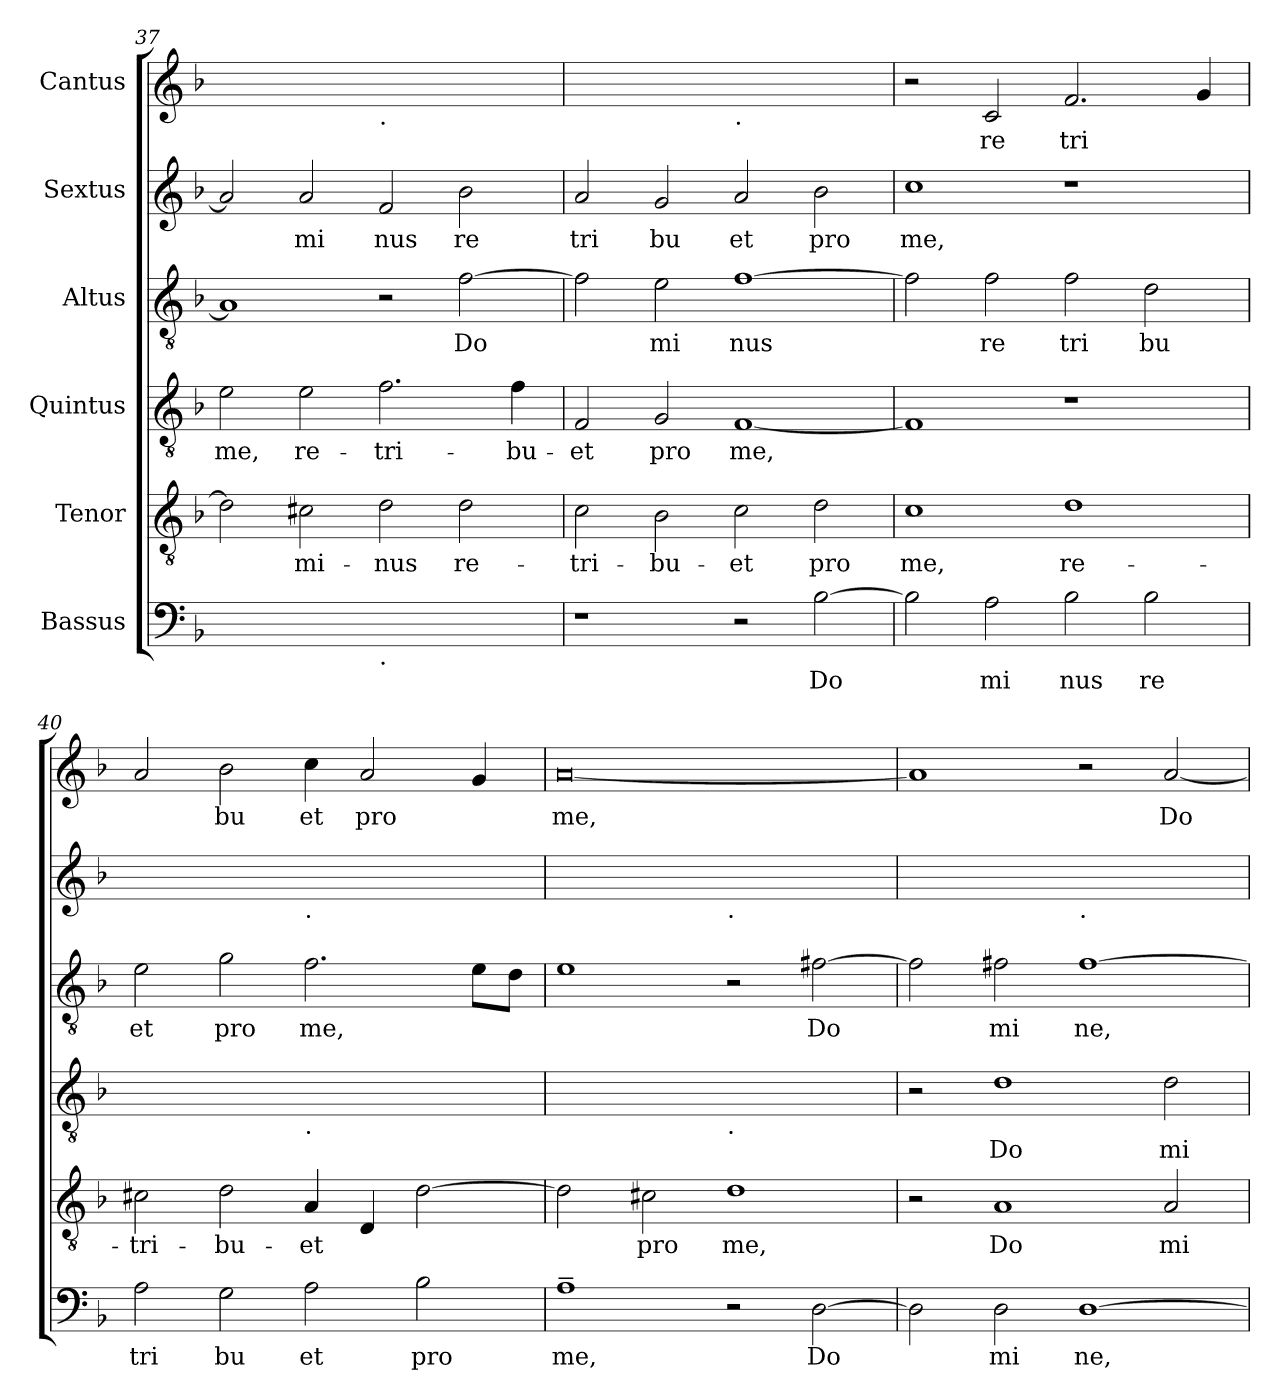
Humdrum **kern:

**kern	**text	**kern	**text	**kern	**text	**kern	**text	**kern	**text	**kern	**text
*part6	*part6	*part5	*part5	*part4	*part4	*part3	*part3	*part2	*part2	*part1	*part1
*staff6	*staff6	*staff5	*staff5	*staff4	*staff4	*staff3	*staff3	*staff2	*staff2	*staff1	*staff1
*I"Bassus	*	*I"Tenor	*	*I"Quintus	*	*I"Altus	*	*I"Sextus	*	*I"Cantus	*
*clefF4	*	*clefGv2	*	*clefGv2	*	*clefGv2	*	*clefG2	*	*clefG2	*
*k[b-]	*	*k[b-]	*	*k[b-]	*	*k[b-]	*	*k[b-]	*	*k[b-]	*
*F:	*	*F:	*	*F:	*	*F:	*	*F:	*	*F:	*
=37	=37	=37	=37	=37	=37	=37	=37	=37	=37	=37	=37
!	!	!	!	!	!LO:LY:b	!	!	!	!	!	!
1ryy	.	2d\]	.	2e\	me,	1A]	.	2a/]	.	1ryy	.
!	!	!	!LO:LY:b	!	!LO:LY:b	!	!	!	!LO:LY:b	!	!
.	.	2c#X\	-mi-	2e\	re-	.	.	2a/	mi	.	.
!	!	!	!	!	!	!	!	!	!	!LO:TX:b:t=.	!
!LO:TX:b:t=.	!	!	!	!	!	!	!	!	!	!	!
!	!	!	!LO:LY:b	!	!LO:LY:b	!	!	!	!LO:LY:b	!	!
1ryy	.	2d\	-nus	2.f\	-tri-	2r	.	2f/	nus	1ryy	.
!	!	!	!LO:LY:b	!	!	!	!LO:LY:b	!	!LO:LY:b	!	!
.	.	2d\	re-	.	.	[>2f\	Do	2b-\	re	.	.
!	!	!	!	!	!LO:LY:b	!	!	!	!	!	!
.	.	.	.	4f\	-bu-	.	.	.	.	.	.
=38	=38	=38	=38	=38	=38	=38	=38	=38	=38	=38	=38
!	!	!	!LO:LY:b	!	!LO:LY:b	!	!	!	!LO:LY:b	!	!
1r	.	2c\	-tri-	2F/	-et	2f\]	.	2a/	tri	1ryy	.
!	!	!	!LO:LY:b	!	!LO:LY:b	!	!LO:LY:b	!	!LO:LY:b	!	!
.	.	2B-\	-bu-	2G/	pro	2e\	mi	2g/	bu	.	.
!	!	!	!	!	!	!	!	!	!	!LO:TX:b:t=.	!
!	!	!	!LO:LY:b	!	!LO:LY:b	!	!LO:LY:b	!	!LO:LY:b	!	!
2r	.	2c\	-et	[<1F	me,	[>1f	nus	2a/	et	1ryy	.
!	!LO:LY:b	!	!LO:LY:b	!	!	!	!	!	!LO:LY:b	!	!
[>2B-\	Do	2d\	pro	.	.	.	.	2b-\	pro	.	.
=39	=39	=39	=39	=39	=39	=39	=39	=39	=39	=39	=39
!	!	!	!LO:LY:b	!	!	!	!	!	!LO:LY:b	!	!
2B-\]	.	1c	me,	1F]	.	2f\]	.	1cc	me,	2r	.
!	!LO:LY:b	!	!	!	!	!	!LO:LY:b	!	!	!	!LO:LY:b
2A\	mi	.	.	.	.	2f\	re	.	.	2c/	re
!	!LO:LY:b	!	!LO:LY:b	!	!	!	!LO:LY:b	!	!	!	!LO:LY:b
2B-\	nus	1d	re-	1r	.	2f\	tri	1r	.	2.f/	tri
!	!LO:LY:b	!	!	!	!	!	!LO:LY:b	!	!	!	!
2B-\	re	.	.	.	.	2d\	bu	.	.	.	.
.	.	.	.	.	.	.	.	.	.	4g/	.
=40	=40	=40	=40	=40	=40	=40	=40	=40	=40	=40	=40
!	!LO:LY:b	!	!LO:LY:b	!	!	!	!LO:LY:b	!	!	!	!
2A\	tri	2c#X\	-tri-	1ryy	.	2e\	et	1ryy	.	2a/	.
!	!LO:LY:b	!	!LO:LY:b	!	!	!	!LO:LY:b	!	!	!	!LO:LY:b
2G\	bu	2d\	-bu-	.	.	2g\	pro	.	.	2b-\	bu
!	!	!	!	!	!	!	!	!LO:TX:b:t=.	!	!	!
!	!	!	!	!LO:TX:b:t=.	!	!	!	!	!	!	!
!	!LO:LY:b	!	!LO:LY:b	!	!	!	!LO:LY:b	!	!	!	!LO:LY:b
2A\	et	4A/	-et	1ryy	.	2.f\	me,	1ryy	.	4cc\	et
!	!	!	!	!	!	!	!	!	!	!	!LO:LY:b
.	.	4D/	.	.	.	.	.	.	.	2a/	pro
!	!LO:LY:b	!	!	!	!	!	!	!	!	!	!
2B-\	pro	[>2d\	.	.	.	.	.	.	.	.	.
.	.	.	.	.	.	8e\L	.	.	.	4g/	.
.	.	.	.	.	.	8d\J	.	.	.	.	.
!!LO:LB:g=z
=41	=41	=41	=41	=41	=41	=41	=41	=41	=41	=41	=41
!	!LO:LY:b	!	!	!	!	!	!	!	!	!	!LO:LY:b
1A~>	me,	2d\]	.	1ryy	.	1e	.	1ryy	.	[<0a	me,
!	!	!	!LO:LY:b	!	!	!	!	!	!	!	!
.	.	2c#X\	pro	.	.	.	.	.	.	.	.
!	!	!	!	!	!	!	!	!LO:TX:b:t=.	!	!	!
!	!	!	!	!LO:TX:b:t=.	!	!	!	!	!	!	!
!	!	!	!LO:LY:b	!	!	!	!	!	!	!	!
2r	.	1d	me,	1ryy	.	2r	.	1ryy	.	.	.
!	!LO:LY:b	!	!	!	!	!	!LO:LY:b	!	!	!	!
[>2D\	Do	.	.	.	.	[>2f#X\	Do	.	.	.	.
=42	=42	=42	=42	=42	=42	=42	=42	=42	=42	=42	=42
2D\]	.	2r	.	2r	.	2f#\]	.	1ryy	.	1a]	.
!	!LO:LY:b	!	!LO:LY:b	!	!LO:LY:b	!	!LO:LY:b	!	!	!	!
2D\	mi	1A	Do	1d	Do	2f#X\	mi	.	.	.	.
!	!	!	!	!	!	!	!	!LO:TX:b:t=.	!	!	!
!	!LO:LY:b	!	!	!	!	!	!LO:LY:b	!	!	!	!
[>1D	ne,	.	.	.	.	[>1f#	ne,	1ryy	.	2r	.
!	!	!	!LO:LY:b	!	!LO:LY:b	!	!	!	!	!	!LO:LY:b
.	.	2A/	-mi-	2d\	-mi-	.	.	.	.	[<2a/	Do
=	=	=	=	=	=	=	=	=	=	=	=
*-	*-	*-	*-	*-	*-	*-	*-	*-	*-	*-	*-
